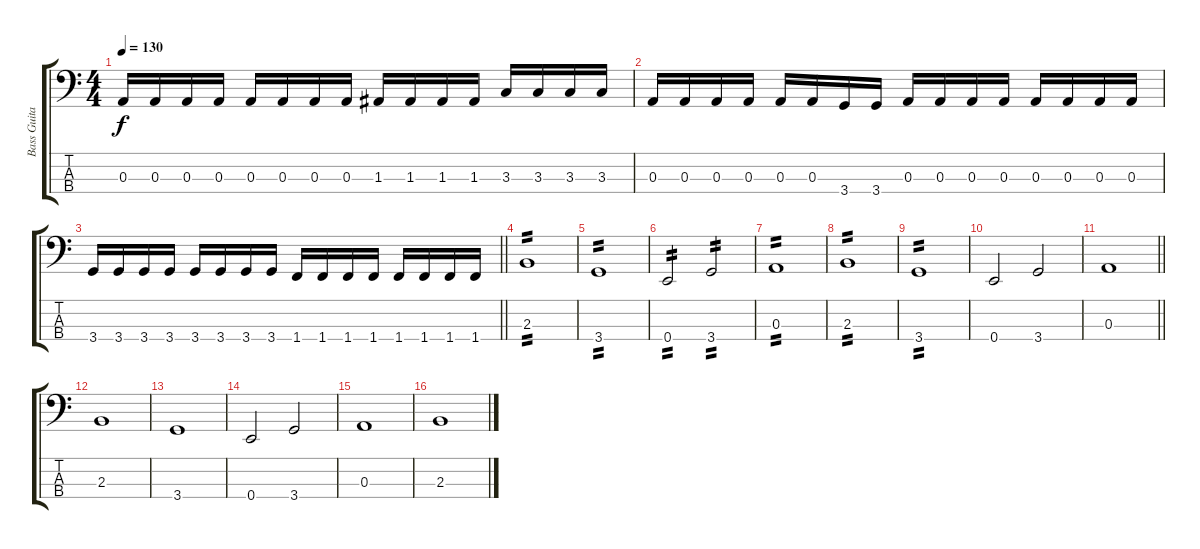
\track ("Bass Guitar" "Bass Guita") {instrument electricbasspick}
\staff {score tabs}
\tuning (G2 D2 A1 E1) {hide}
\ts (4 4)
\tempo 130
\clef f4
\ks c
0.3.16{dy f} 0.3.16 0.3.16 0.3.16 0.3.16 0.3.16 0.3.16 0.3.16 1.3.16 1.3.16 1.3.16 1.3.16 3.3.16 3.3.16 3.3.16 3.3.16 |
0.3.16 0.3.16 0.3.16 0.3.16 0.3.16 0.3.16 3.4.16 3.4.16 0.3.16 0.3.16 0.3.16 0.3.16 0.3.16 0.3.16 0.3.16 0.3.16 |
\barLineRight lightlight
3.4.16 3.4.16 3.4.16 3.4.16 3.4.16 3.4.16 3.4.16 3.4.16 1.4.16 1.4.16 1.4.16 1.4.16 1.4.16 1.4.16 1.4.16 1.4.16 |
2.3.1{tp 2} |
3.4.1{tp 2} |
0.4.2{tp 2} 3.4.2{tp 2} |
0.3.1{tp 2} |
2.3.1{tp 2} |
3.4.1{tp 2} |
0.4.2 3.4.2 |
\barLineRight lightlight
0.3.1 |
2.3.1 |
3.4.1 |
0.4.2 3.4.2 |
0.3.1 |
2.3.1
